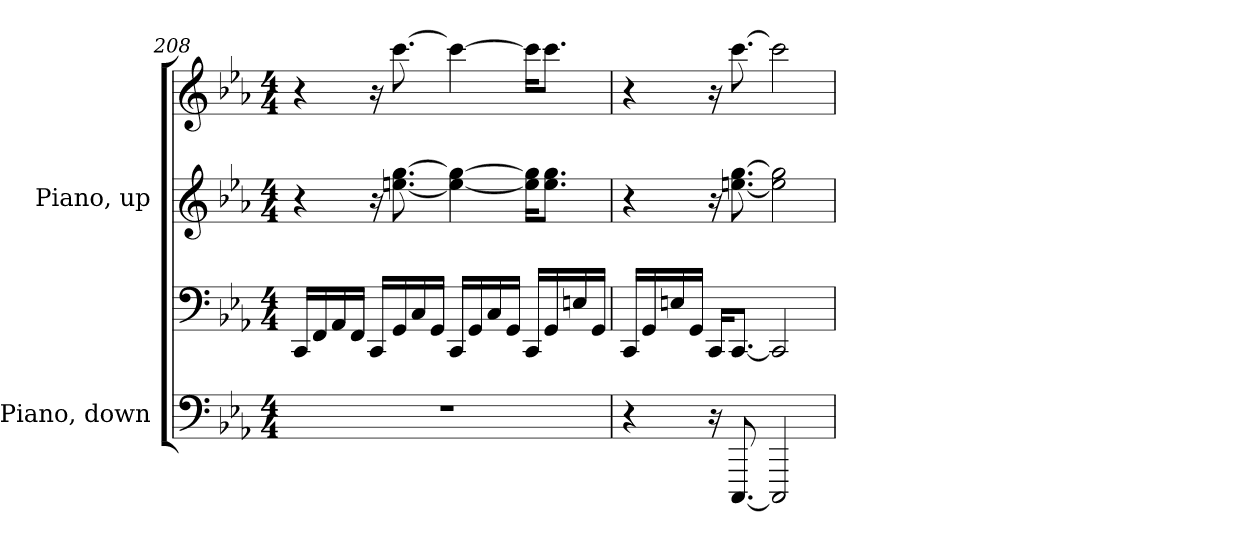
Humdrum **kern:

**kern	**kern	**kern	**kern
*part2	*part2	*part1	*part1
*staff4	*staff3	*staff2	*staff1
*I"Piano, down	*	*I"Piano, up	*
*I'Pno.	*	*I'Pno.	*
*clefF4	*clefF4	*clefG2	*clefG2
*k[b-e-a-]	*k[b-e-a-]	*k[b-e-a-]	*k[b-e-a-]
*M4/4	*M4/4	*M4/4	*M4/4
=208	=208	=208	=208
1r	16CC/LL	4r	4r
.	16FF/	.	.
.	16AA-/	.	.
.	16FF/JJ	.	.
.	16CC/LL	16r	16r
.	16GG/	[8.een\ [8.gg\	[8.ccc\
.	16C/	.	.
.	16GG/JJ	.	.
.	16CC/LL	4ee\_ 4gg\_	4ccc\_
.	16GG/	.	.
.	16C/	.	.
.	16GG/JJ	.	.
.	16CC/LL	16ee\] 16gg\]KL	16ccc\KL]
.	16GG/	8.ee\ 8.gg\J	8.ccc\J
.	16En/	.	.
.	16GG/JJ	.	.
!!LO:PB:g=z
=209	=209	=209	=209
4r	16CC/LL	4r	4r
.	16GG/	.	.
.	16En/	.	.
.	16GG/JJ	.	.
16r	16CC/KL	16r	16r
[8.CCC/	[8.CC/J	[8.een\ [8.gg\	[8.ccc\
2CCC/]	2CC/]	2ee\] 2gg\]	2ccc\]
=	=	=	=
*-	*-	*-	*-
